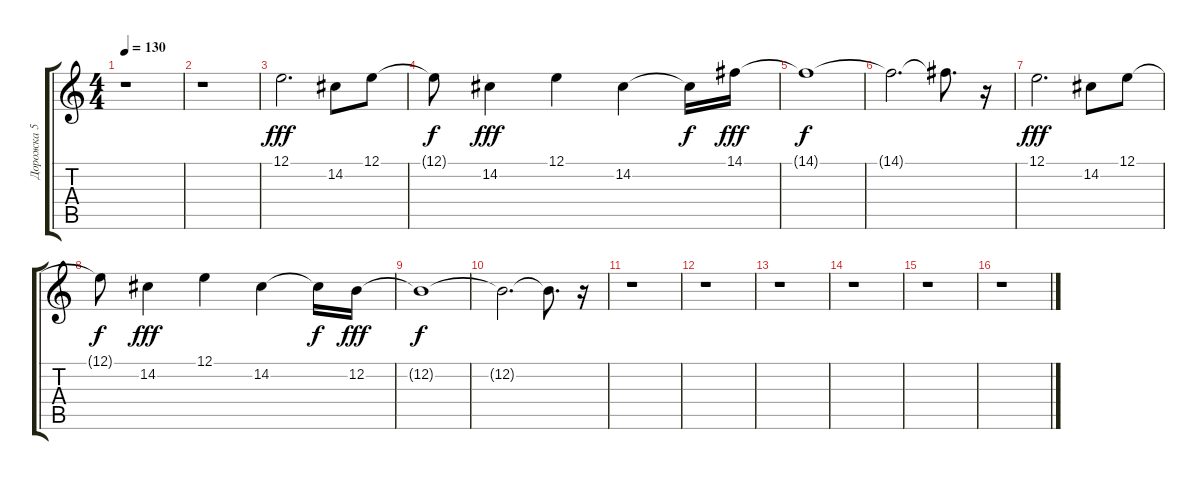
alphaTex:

\track ("Дорожка 5" "Дорожка 5") {instrument pad4choir}
\staff {score tabs}
\tuning (E4 B3 G3 D3 A2 E2) {hide}
\ts (4 4)
\tempo 130
\clef g2
\ks c
r.1{dy fff} |
r.1 |
12.1.2{d} 14.2.8 12.1.8 |
12.1{t}.8{dy f} 14.2.4{dy fff} 12.1.4 14.2.4 14.2{t}.16{dy f} 14.1.16{dy fff} |
14.1{t}.1{dy f} |
14.1{t}.2{d} 14.1{t}.8{d} r.16 |
12.1.2{d dy fff} 14.2.8 12.1.8 |
12.1{t}.8{dy f} 14.2.4{dy fff} 12.1.4 14.2.4 14.2{t}.16{dy f} 12.2.16{dy fff} |
12.2{t}.1{dy f} |
12.2{t}.2{d} 12.2{t}.8{d} r.16 |
r.1 |
r.1 |
r.1 |
r.1 |
r.1 |
r.1
